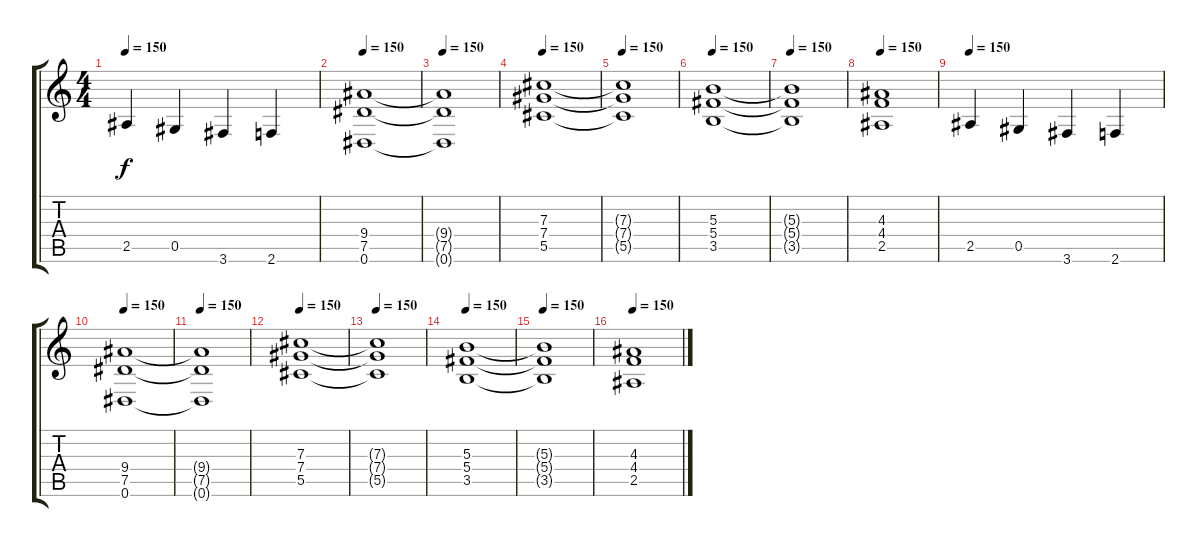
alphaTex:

\track "" {instrument overdrivenguitar}
\staff {score tabs}
\tuning (Eb4 Bb3 Gb3 Db3 Ab2 Eb2) {hide}
\ts (4 4)
\tempo 150
\clef g2
\ks c
2.5.4{dy f} 0.5.4 3.6.4 2.6.4 |
\tempo 150
(9.4 7.5 0.6).1 |
\tempo 150
(9.4{t} 7.5{t} 0.6{t}).1 |
\tempo 150
(7.3 7.4 5.5).1 |
\tempo 150
(7.3{t} 7.4{t} 5.5{t}).1 |
\tempo 150
(5.3 5.4 3.5).1 |
\tempo 150
(5.3{t} 5.4{t} 3.5{t}).1 |
\tempo 150
(4.3 4.4 2.5).1 |
\tempo 150
2.5.4 0.5.4 3.6.4 2.6.4 |
\tempo 150
(9.4 7.5 0.6).1 |
\tempo 150
(9.4{t} 7.5{t} 0.6{t}).1 |
\tempo 150
(7.3 7.4 5.5).1 |
\tempo 150
(7.3{t} 7.4{t} 5.5{t}).1 |
\tempo 150
(5.3 5.4 3.5).1 |
\tempo 150
(5.3{t} 5.4{t} 3.5{t}).1 |
\tempo 150
(4.3 4.4 2.5).1
